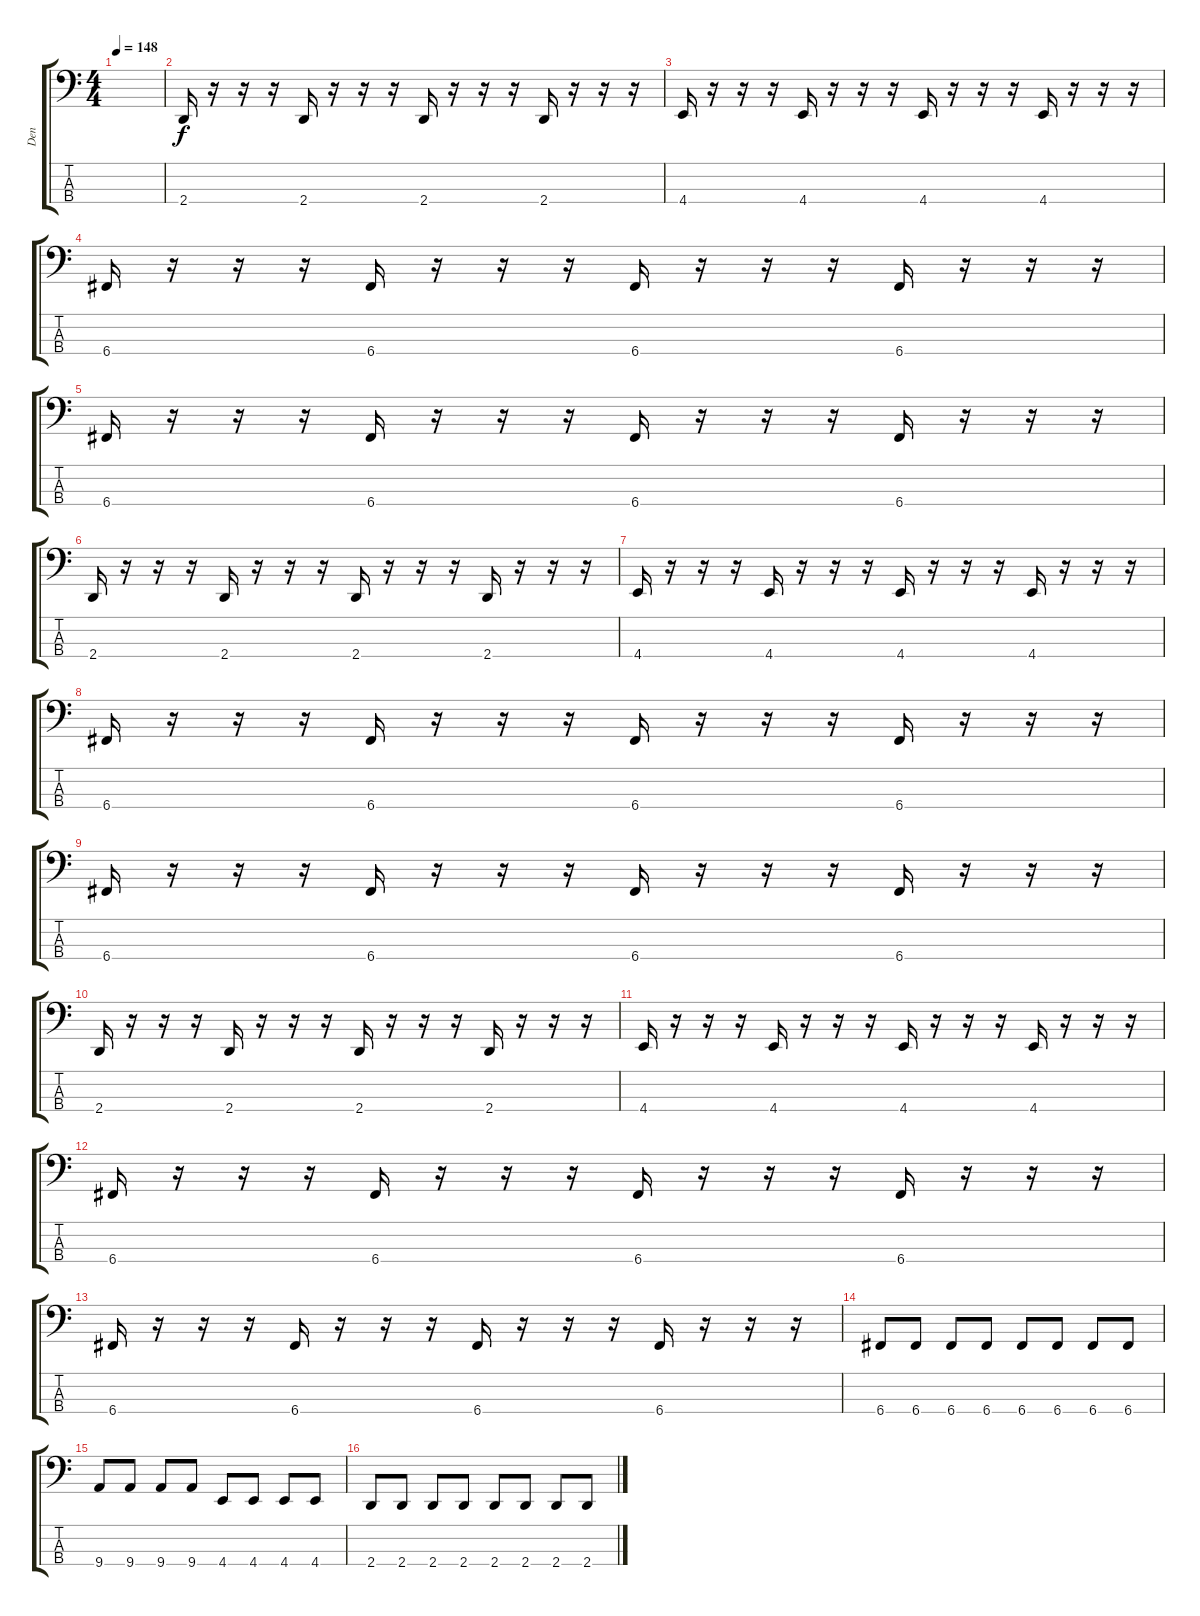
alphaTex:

\track ("Den" "Den") {instrument electricbasspick}
\staff {score tabs}
\tuning (F2 C2 G1 C1) {hide}
\ts (4 4)
\tempo 148
\clef f4
\ks c
|
2.4.16 r.16 r.16 r.16 2.4.16 r.16 r.16 r.16 2.4.16 r.16 r.16 r.16 2.4.16 r.16 r.16 r.16 |
4.4.16 r.16 r.16 r.16 4.4.16 r.16 r.16 r.16 4.4.16 r.16 r.16 r.16 4.4.16 r.16 r.16 r.16 |
6.4.16 r.16 r.16 r.16 6.4.16 r.16 r.16 r.16 6.4.16 r.16 r.16 r.16 6.4.16 r.16 r.16 r.16 |
6.4.16 r.16 r.16 r.16 6.4.16 r.16 r.16 r.16 6.4.16 r.16 r.16 r.16 6.4.16 r.16 r.16 r.16 |
2.4.16 r.16 r.16 r.16 2.4.16 r.16 r.16 r.16 2.4.16 r.16 r.16 r.16 2.4.16 r.16 r.16 r.16 |
4.4.16 r.16 r.16 r.16 4.4.16 r.16 r.16 r.16 4.4.16 r.16 r.16 r.16 4.4.16 r.16 r.16 r.16 |
6.4.16 r.16 r.16 r.16 6.4.16 r.16 r.16 r.16 6.4.16 r.16 r.16 r.16 6.4.16 r.16 r.16 r.16 |
6.4.16 r.16 r.16 r.16 6.4.16 r.16 r.16 r.16 6.4.16 r.16 r.16 r.16 6.4.16 r.16 r.16 r.16 |
2.4.16 r.16 r.16 r.16 2.4.16 r.16 r.16 r.16 2.4.16 r.16 r.16 r.16 2.4.16 r.16 r.16 r.16 |
4.4.16 r.16 r.16 r.16 4.4.16 r.16 r.16 r.16 4.4.16 r.16 r.16 r.16 4.4.16 r.16 r.16 r.16 |
6.4.16 r.16 r.16 r.16 6.4.16 r.16 r.16 r.16 6.4.16 r.16 r.16 r.16 6.4.16 r.16 r.16 r.16 |
6.4.16 r.16 r.16 r.16 6.4.16 r.16 r.16 r.16 6.4.16 r.16 r.16 r.16 6.4.16 r.16 r.16 r.16 |
6.4.8 6.4.8 6.4.8 6.4.8 6.4.8 6.4.8 6.4.8 6.4.8 |
9.4.8 9.4.8 9.4.8 9.4.8 4.4.8 4.4.8 4.4.8 4.4.8 |
2.4.8 2.4.8 2.4.8 2.4.8 2.4.8 2.4.8 2.4.8 2.4.8
